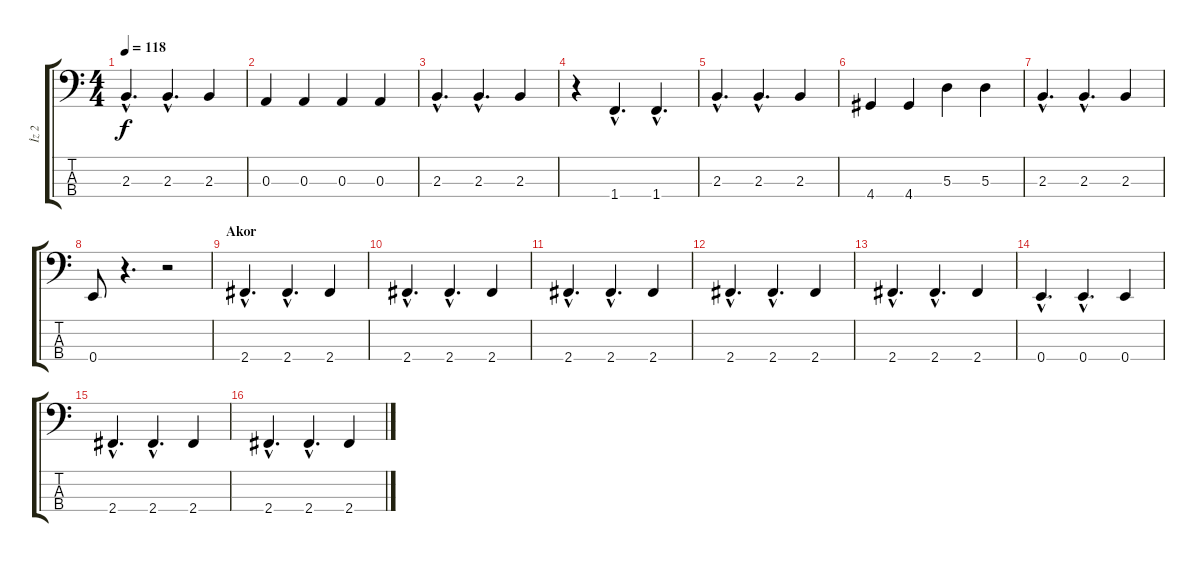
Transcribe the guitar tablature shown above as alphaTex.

\track ("İz 2" "İz 2") {instrument electricbassfinger}
\staff {score tabs}
\tuning (G2 D2 A1 E1) {hide}
\ts (4 4)
\tempo 118
\clef f4
\ks c
2.3{hac}.4{d dy f instrument electricbassfinger} 2.3{hac}.4{d} 2.3.4 |
0.3.4 0.3.4 0.3.4 0.3.4 |
2.3{hac}.4{d} 2.3{hac}.4{d} 2.3.4 |
r.4 1.4{hac}.4{d} 1.4{hac}.4{d} |
2.3{hac}.4{d} 2.3{hac}.4{d} 2.3.4 |
4.4.4 4.4.4 5.3.4 5.3.4 |
2.3{hac}.4{d} 2.3{hac}.4{d} 2.3.4 |
0.4.8 r.4{d} r.2 |
\section ("" "Akor")
2.4{hac}.4{d} 2.4{hac}.4{d} 2.4.4 |
2.4{hac}.4{d} 2.4{hac}.4{d} 2.4.4 |
2.4{hac}.4{d} 2.4{hac}.4{d} 2.4.4 |
2.4{hac}.4{d} 2.4{hac}.4{d} 2.4.4 |
2.4{hac}.4{d} 2.4{hac}.4{d} 2.4.4 |
0.4{hac}.4{d} 0.4{hac}.4{d} 0.4.4 |
2.4{hac}.4{d} 2.4{hac}.4{d} 2.4.4 |
2.4{hac}.4{d} 2.4{hac}.4{d} 2.4.4
